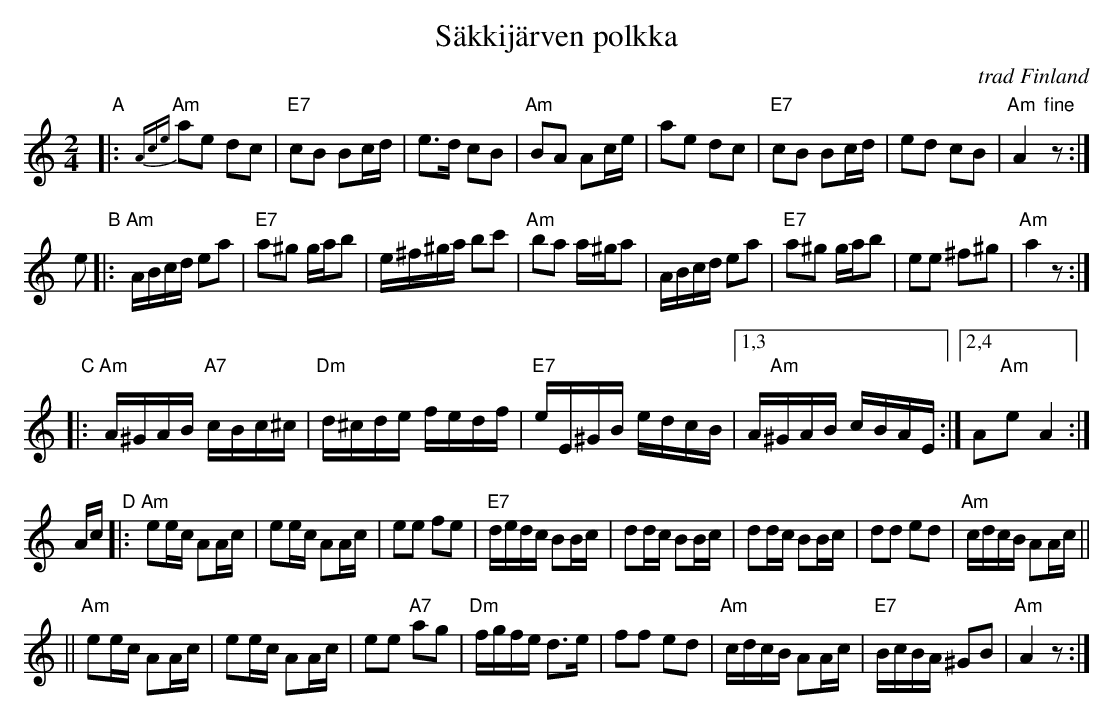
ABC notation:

X:1
T: S\"akkij\"arven polkka
O: trad Finland
M: 2/4
L: 1/16
K: Am
"A"\
|: {Ace}"Am"a2e2 d2c2 | "E7"c2B2 B2cd | e2>d2 c2B2 | "Am"B2A2 A2ce \
| a2e2 d2c2 | "E7"c2B2 B2cd | e2d2 c2B2 | "Am"A4 "fine"z2 :|
e2 \
"B"\
|: "Am"ABcd e2a2 | "E7"a2^g2 gab2 | e^f^ga b2c'2 | "Am"b2a2 a^ga2 \
| ABcd e2a2 | "E7"a2^g2 gab2 | e2e2 ^f2^g2 | "Am"a4 z2 :|
"C"\
|: "Am"A^GAB "A7"cBc^c | "Dm"d^cde fedf | "E7"eE^GB edcB |1,3 A"Am"^GAB cBAE :|2,4 A2"Am"e2 A4 :|
Ac \
"D"\
|: "Am"e2ec A2Ac | e2ec A2Ac | e2e2 f2e2 | "E7"dedc B2Bc \
| d2dc B2Bc | d2dc B2Bc | d2d2 e2d2 | "Am"cdcB A2Ac ||
|| "Am"e2ec A2Ac | e2ec A2Ac | e2e2 "A7"a2g2 | "Dm"fgfe d2>e2 \
| f2f2 e2d2 | "Am"cdcB A2Ac | "E7"BcBA ^G2B2 | "Am"A4 z2 :|
